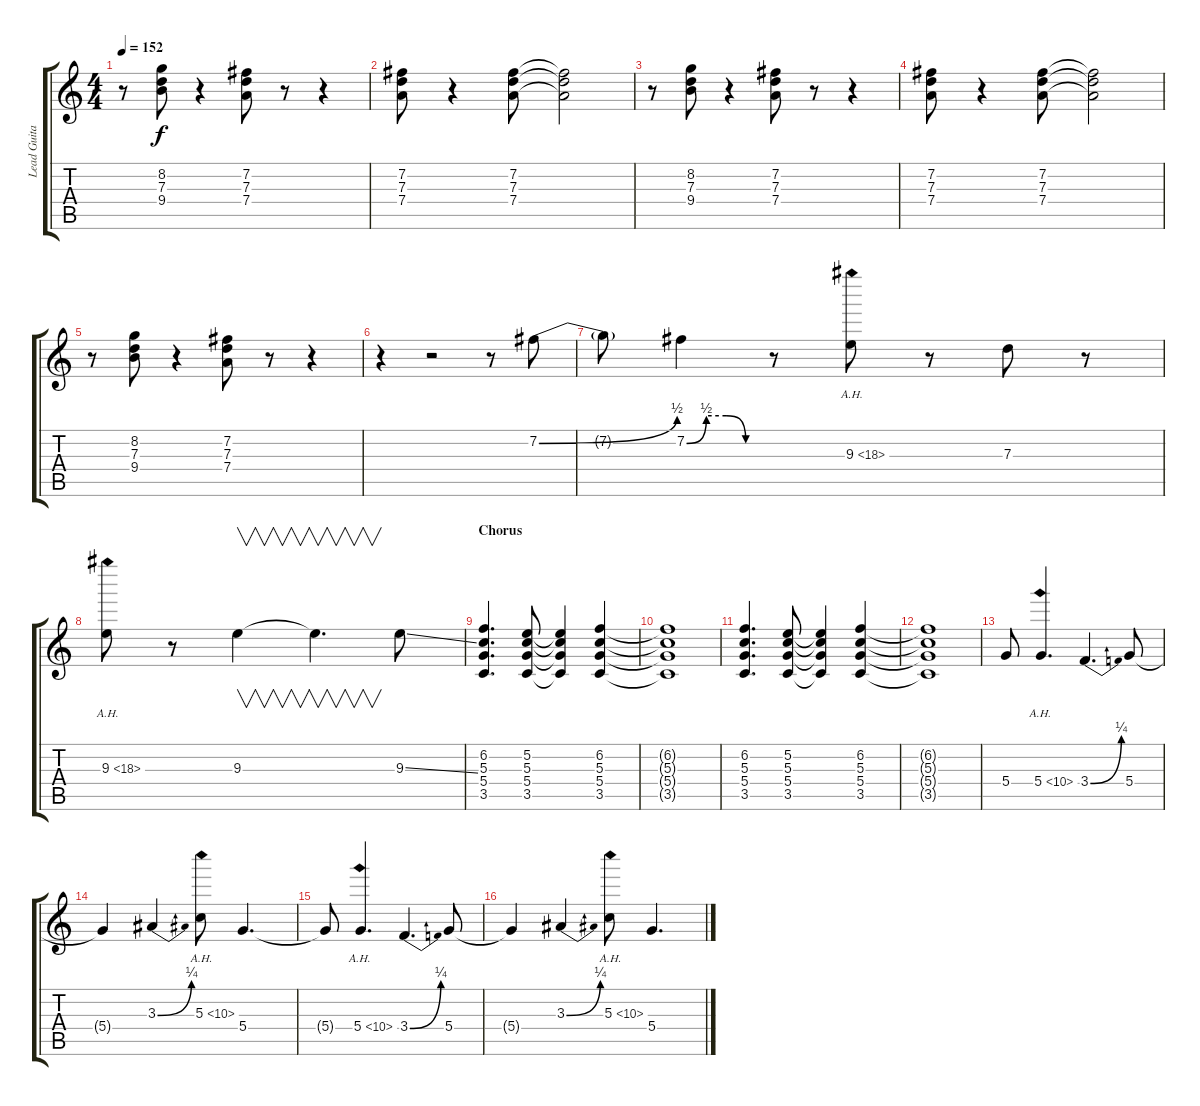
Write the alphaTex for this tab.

\track ("Lead Guitar (Standard Tuning)" "Lead Guita") {instrument distortionguitar}
\staff {score tabs}
\tuning (E4 B3 G3 D3 A2 E2) {hide}
\ts (4 4)
\tempo 152
\clef g2
\ks c
r.8{dy f} (8.2 7.3 9.4).8 r.4 (7.2 7.3 7.4).8 r.8 r.4 |
(7.2 7.3 7.4).8 r.4 (7.2 7.3 7.4).8 (7.2{t} 7.3{t} 7.4{t}).2 |
r.8 (8.2 7.3 9.4).8 r.4 (7.2 7.3 7.4).8 r.8 r.4 |
(7.2 7.3 7.4).8 r.4 (7.2 7.3 7.4).8 (7.2{t} 7.3{t} 7.4{t}).2 |
r.8 (8.2 7.3 9.4).8 r.4 (7.2 7.3 7.4).8 r.8 r.4 |
r.4 r.2 r.8 7.2{be (bend 0 0 60 2)}.8 |
7.2{t}.8 7.2{be (custom 0 0 15 2 30 2 45 0 60 0)}.4 r.8 9.3{ah 9}.8 r.8 7.3.8 r.8 |
9.3{ah 9}.8 r.8 9.3.4{v} 9.3{t}.4{v d} 9.3{ss}.8 |
\section ("" "Chorus")
(6.2 5.3 5.4 3.5).4{d} (5.2 5.3 5.4 3.5).8 (5.2{t} 5.3{t} 5.4{t} 3.5{t}).4 (6.2 5.3 5.4 3.5).4 |
(6.2{t} 5.3{t} 5.4{t} 3.5{t}).1 |
(6.2 5.3 5.4 3.5).4{d} (5.2 5.3 5.4 3.5).8 (5.2{t} 5.3{t} 5.4{t} 3.5{t}).4 (6.2 5.3 5.4 3.5).4 |
(6.2{t} 5.3{t} 5.4{t} 3.5{t}).1 |
5.4.8 5.4{ah 5}.4{d} 3.4{be (bend 0 0 60 1)}.4{d} 5.4.8 |
5.4{t}.4 3.3{be (bend 0 0 60 1)}.4 5.3{ah 5}.8 5.4.4{d} |
5.4{t}.8 5.4{ah 5}.4{d} 3.4{be (bend 0 0 60 1)}.4{d} 5.4.8 |
5.4{t}.4 3.3{be (bend 0 0 60 1)}.4 5.3{ah 5}.8 5.4.4{d}
